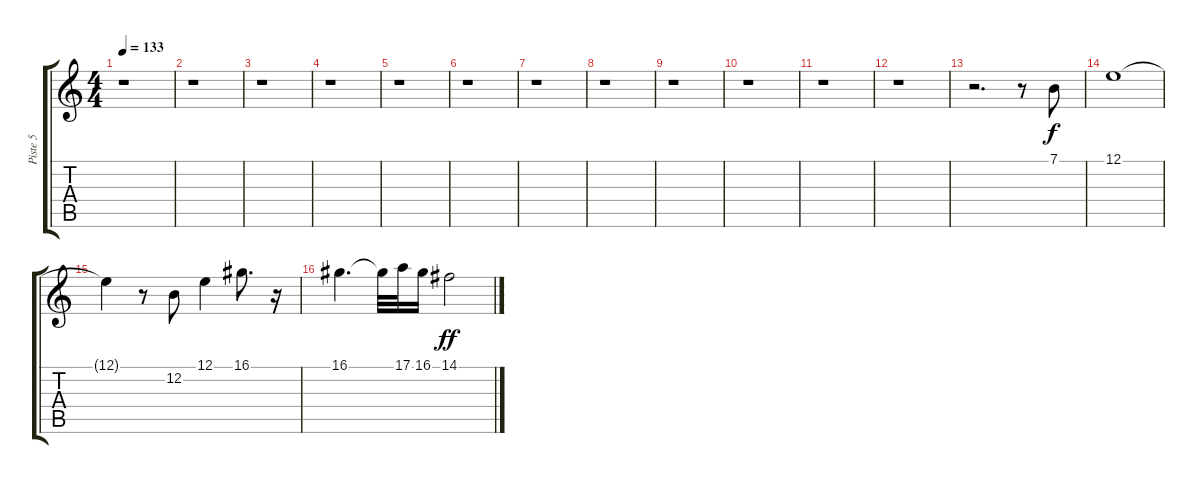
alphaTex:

\track ("Piste 5" "Piste 5") {instrument harmonica}
\staff {score tabs}
\tuning (E4 B3 G3 D3 A2 E2) {hide}
\ts (4 4)
\tempo 133
\clef g2
\ks c
r.1{dy ff} |
r.1 |
r.1 |
r.1 |
r.1 |
r.1 |
r.1 |
r.1 |
r.1 |
r.1 |
r.1 |
r.1 |
r.2{d} r.8 7.1.8{dy f} |
12.1.1 |
12.1{t}.4 r.8 12.2.8 12.1.4 16.1.8{d} r.16 |
16.1.4{d} 16.1{t}.32 17.1.32 16.1.16 14.1.2{dy ff}
